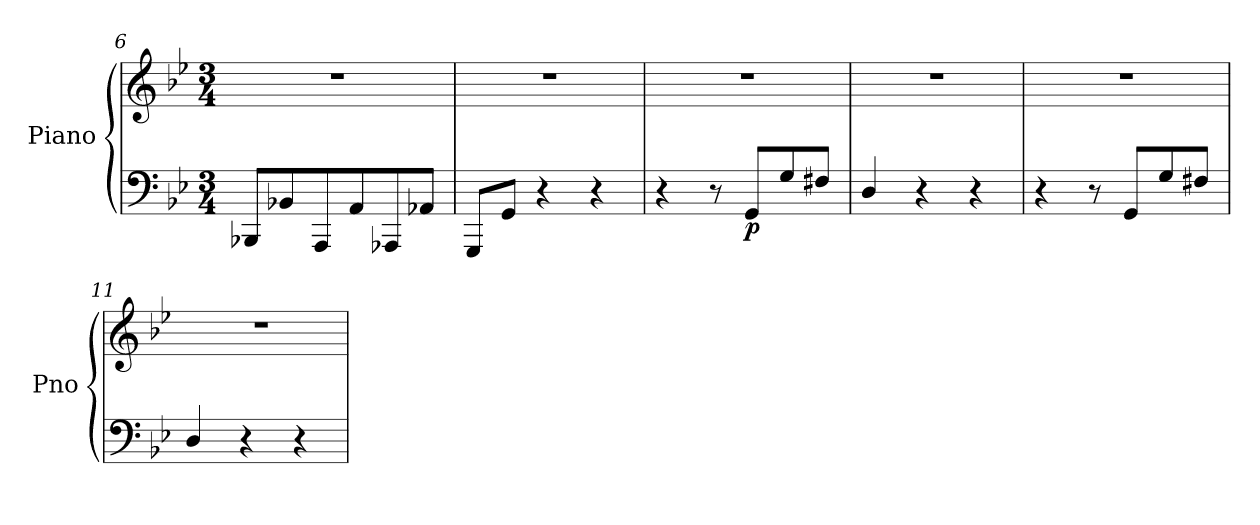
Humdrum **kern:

**kern	**kern	**dynam
*part1	*part1	*part1
*staff2	*staff1	*staff1/2
*I"Piano	*	*
*I'Pno	*	*
*clefF4	*clefG2	*
*k[b-e-]	*k[b-e-]	*
*B-:	*B-:	*
*M3/4	*M3/4	*
=6	=6	=6
8BBB-X/L	2.r	.
8BB-X/	.	.
8AAA/	.	.
8AA/	.	.
8AAA-X/	.	.
8AA-X/J	.	.
=7	=7	=7
8GGG/L	2.r	.
8GG/J	.	.
4r	.	.
4r	.	.
=8	=8	=8
4r	2.r	.
8r	.	.
!	!	!LO:DY:b=2
8GG/L	.	p
8G/	.	.
8F#X/J	.	.
=9	=9	=9
4D/	2.r	.
4r	.	.
4r	.	.
=10	=10	=10
4r	2.r	.
8r	.	.
8GG/L	.	.
8G/	.	.
8F#X/J	.	.
!!LO:LB:g=z
=11	=11	=11
4D/	2.r	.
4r	.	.
4r	.	.
=	=	=
*-	*-	*-
